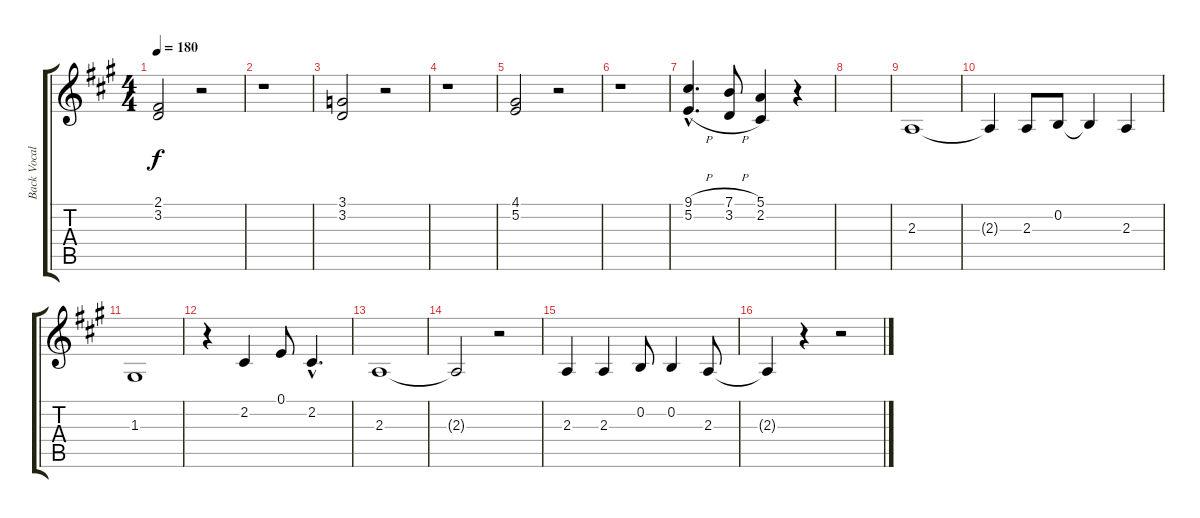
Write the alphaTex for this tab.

\track ("Back Vocals" "Back Vocal") {instrument tenorsax}
\staff {score tabs}
\tuning (E4 B3 G3 D3 A2 E2) {hide}
\ts (4 4)
\tempo 180
\clef g2
\ks a
(2.1 3.2).2{dy f instrument tenorsax} r.2 |
r.1 |
(3.1 3.2).2 r.2 |
r.1 |
(4.1 5.2).2 r.2 |
r.1 |
(9.1{h hac} 5.2{h hac}).4{d} (7.1{h} 3.2{h}).8 (5.1 2.2).4 r.4 |
|
2.3.1 |
2.3{t}.4 2.3.8 0.2.8 0.2{t}.4 2.3.4 |
1.3.1 |
r.4 2.2.4 0.1.8 2.2{hac}.4{d} |
2.3.1 |
2.3{t}.2 r.2 |
2.3.4 2.3.4 0.2.8 0.2.4 2.3.8 |
2.3{t}.4 r.4 r.2
